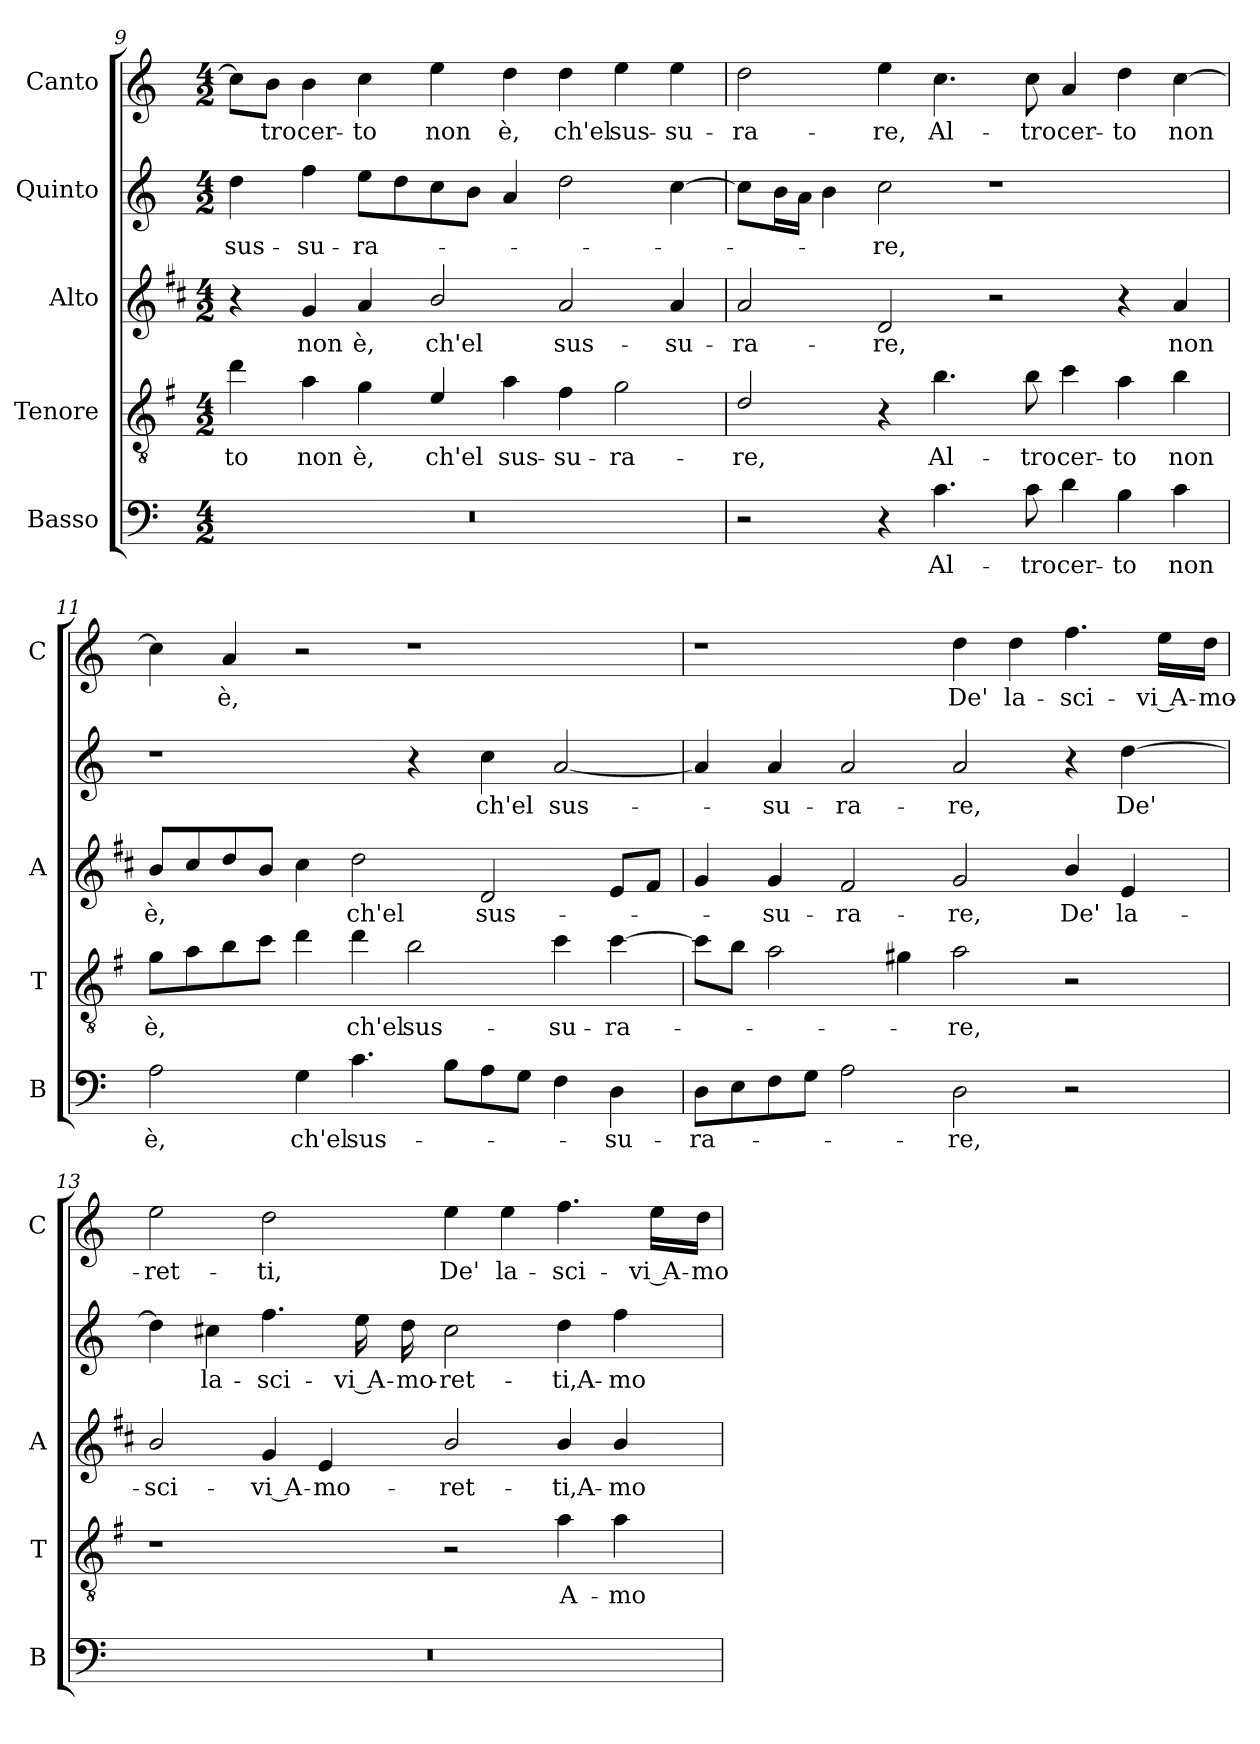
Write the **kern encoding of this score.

**kern	**text	**kern	**text	**kern	**text	**kern	**text	**kern	**text
*part5	*part5	*part4	*part4	*part3	*part3	*part2	*part2	*part1	*part1
*staff5	*staff5	*staff4	*staff4	*staff3	*staff3	*staff2	*staff2	*staff1	*staff1
*I"Basso	*	*I"Tenore	*	*I"Alto	*	*I"Quinto	*	*I"Canto	*
*I'B	*	*I'T	*	*I'A	*	*	*	*I'C	*
!!LO:LB:g=z
*clefF4	*	*clefGv2	*	*clefG2	*	*clefG2	*	*clefG2	*
*	*	*ITrd4c7	*	*ITrd1c2	*	*	*	*	*
*k[]	*	*k[]	*	*k[]	*	*k[]	*	*k[]	*
*C:	*	*C:	*	*C:	*	*C:	*	*C:	*
*M4/2	*	*M4/2	*	*M4/2	*	*M4/2	*	*M4/2	*
=9	=9	=9	=9	=9	=9	=9	=9	=9	=9
!	!	!	!LO:LY:b	!	!	!	!LO:LY:b	!	!
0r	.	4g\	-to	4r	.	4dd\	sus-	8cc\L]	.
!	!	!	!	!	!	!	!	!	!LO:LY:b
.	.	.	.	.	.	.	.	8b\J	-tro
!	!	!	!LO:LY:b	!	!LO:LY:b	!	!LO:LY:b	!	!LO:LY:b
.	.	4d\	non	4f/	non	4ff\	-su-	4b\	cer-
!	!	!	!LO:LY:b	!	!LO:LY:b	!	!LO:LY:b	!	!LO:LY:b
.	.	4c\	è,	4g/	è,	8ee\L	-ra-	4cc\	-to
.	.	.	.	.	.	8dd\	.	.	.
!	!	!	!LO:LY:b	!	!LO:LY:b	!	!	!	!LO:LY:b
.	.	4A/	ch'el	2a/	ch'el	8cc\	.	4ee\	non
.	.	.	.	.	.	8b\J	.	.	.
!	!	!	!LO:LY:b	!	!	!	!	!	!LO:LY:b
.	.	4d\	sus-	.	.	4a/	.	4dd\	è,
!	!	!	!LO:LY:b	!	!LO:LY:b	!	!	!	!LO:LY:b
.	.	4B\	-su-	2g/	sus-	2dd\	.	4dd\	ch'el
!	!	!	!LO:LY:b	!	!	!	!	!	!LO:LY:b
.	.	2c\	-ra-	.	.	.	.	4ee\	sus-
!	!	!	!	!	!LO:LY:b	!	!	!	!LO:LY:b
.	.	.	.	4g/	-su-	[4cc\	.	4ee\	-su-
=10	=10	=10	=10	=10	=10	=10	=10	=10	=10
!	!	!	!LO:LY:b	!	!LO:LY:b	!	!	!	!LO:LY:b
2r	.	2G/	-re,	2g/	-ra-	8cc\L]	.	2dd\	-ra-
.	.	.	.	.	.	16b\L	.	.	.
.	.	.	.	.	.	16a\JJ	.	.	.
.	.	.	.	.	.	4b\	.	.	.
!	!	!	!	!	!LO:LY:b	!	!LO:LY:b	!	!LO:LY:b
4r	.	4r	.	2c/	-re,	2cc\	-re,	4ee\	-re,
!	!LO:LY:b	!	!LO:LY:b	!	!	!	!	!	!LO:LY:b
4.c\	Al-	4.e\	Al-	.	.	.	.	4.cc\	Al-
.	.	.	.	2r	.	1r	.	.	.
!	!LO:LY:b	!	!LO:LY:b	!	!	!	!	!	!LO:LY:b
8c\	-tro	8e\	-tro	.	.	.	.	8cc\	-tro
!	!LO:LY:b	!	!LO:LY:b	!	!	!	!	!	!LO:LY:b
4d\	cer-	4f\	cer-	.	.	.	.	4a/	cer-
!	!LO:LY:b	!	!LO:LY:b	!	!	!	!	!	!LO:LY:b
4B\	-to	4d\	-to	4r	.	.	.	4dd\	-to
!	!LO:LY:b	!	!LO:LY:b	!	!LO:LY:b	!	!	!	!LO:LY:b
4c\	non	4e\	non	4g/	non	.	.	[4cc\	non
=11	=11	=11	=11	=11	=11	=11	=11	=11	=11
!	!LO:LY:b	!	!LO:LY:b	!	!LO:LY:b	!	!	!	!
2A\	è,	8c\L	è,	8a/L	è,	1r	.	4cc\]	.
.	.	8d\	.	8b/	.	.	.	.	.
!	!	!	!	!	!	!	!	!	!LO:LY:b
.	.	8e\	.	8cc/	.	.	.	4a/	è,
.	.	8f\J	.	8a/J	.	.	.	.	.
!	!LO:LY:b	!	!	!	!	!	!	!	!
4G\	ch'el	4g\	.	4b\	.	.	.	2r	.
!	!LO:LY:b	!	!LO:LY:b	!	!LO:LY:b	!	!	!	!
4.c\	sus-	4g\	ch'el	2cc\	ch'el	.	.	.	.
!	!	!	!LO:LY:b	!	!	!	!	!	!
.	.	2e\	sus-	.	.	4r	.	1r	.
8B\L	.	.	.	.	.	.	.	.	.
!	!	!	!	!	!LO:LY:b	!	!LO:LY:b	!	!
8A\	.	.	.	2c/	sus-	4cc\	ch'el	.	.
8G\J	.	.	.	.	.	.	.	.	.
!	!	!	!LO:LY:b	!	!	!	!LO:LY:b	!	!
4F\	.	4f\	-su-	.	.	[2a/	sus-	.	.
!	!LO:LY:b	!	!LO:LY:b	!	!	!	!	!	!
4D\	-su-	[4f\	-ra-	8d/L	.	.	.	.	.
.	.	.	.	8e/J	.	.	.	.	.
!!LO:LB:g=z
=12	=12	=12	=12	=12	=12	=12	=12	=12	=12
!	!LO:LY:b	!	!	!	!	!	!	!	!
8D\L	-ra-	8f\L]	.	4f/	.	4a/]	.	1r	.
8E\	.	8e\J	.	.	.	.	.	.	.
!	!	!	!	!	!LO:LY:b	!	!LO:LY:b	!	!
8F\	.	2d\	.	4f/	-su-	4a/	-su-	.	.
8G\J	.	.	.	.	.	.	.	.	.
!	!	!	!	!	!LO:LY:b	!	!LO:LY:b	!	!
2A\	.	.	.	2e/	-ra-	2a/	-ra-	.	.
.	.	4c#X\	.	.	.	.	.	.	.
!	!LO:LY:b	!	!LO:LY:b	!	!LO:LY:b	!	!LO:LY:b	!	!LO:LY:b
2D\	-re,	2d\	-re,	2f/	-re,	2a/	-re,	4dd\	De'
!	!	!	!	!	!	!	!	!	!LO:LY:b
.	.	.	.	.	.	.	.	4dd\	la-
!	!	!	!	!	!LO:LY:b	!	!	!	!LO:LY:b
2r	.	2r	.	4a/	De'	4r	.	4.ff\	-sci-
!	!	!	!	!	!LO:LY:b	!	!LO:LY:b	!	!
.	.	.	.	4d/	la-	[4dd\	De'	.	.
!	!	!	!	!	!	!	!	!	!LO:LY:b
.	.	.	.	.	.	.	.	16ee\LL	-vi A-
!	!	!	!	!	!	!	!	!	!LO:LY:b
.	.	.	.	.	.	.	.	16dd\JJ	-mo-
=13	=13	=13	=13	=13	=13	=13	=13	=13	=13
!	!	!	!	!	!LO:LY:b	!	!	!	!LO:LY:b
0r	.	1r	.	2a/	-sci-	4dd\]	.	2ee\	-ret-
!	!	!	!	!	!	!	!LO:LY:b	!	!
.	.	.	.	.	.	4cc#X\	la-	.	.
!	!	!	!	!	!LO:LY:b	!	!LO:LY:b	!	!LO:LY:b
.	.	.	.	4f/	-vi A-	4.ff\	-sci-	2dd\	-ti,
!	!	!	!	!	!LO:LY:b	!	!	!	!
.	.	.	.	4d/	-mo-	.	.	.	.
!	!	!	!	!	!	!	!LO:LY:b	!	!
.	.	.	.	.	.	16ee\	-vi A-	.	.
!	!	!	!	!	!	!	!LO:LY:b	!	!
.	.	.	.	.	.	16dd\	-mo-	.	.
!	!	!	!	!	!LO:LY:b	!	!LO:LY:b	!	!LO:LY:b
.	.	2r	.	2a/	-ret-	2cc#\	-ret-	4ee\	De'
!	!	!	!	!	!	!	!	!	!LO:LY:b
.	.	.	.	.	.	.	.	4ee\	la-
!	!	!	!LO:LY:b	!	!LO:LY:b	!	!LO:LY:b	!	!LO:LY:b
.	.	4d\	A-	4a/	-ti,A-	4dd\	-ti,A-	4.ff\	-sci-
!	!	!	!LO:LY:b	!	!LO:LY:b	!	!LO:LY:b	!	!
.	.	4d\	-mo-	4a/	-mo-	4ff\	-mo-	.	.
!	!	!	!	!	!	!	!	!	!LO:LY:b
.	.	.	.	.	.	.	.	16ee\LL	-vi A-
!	!	!	!	!	!	!	!	!	!LO:LY:b
.	.	.	.	.	.	.	.	16dd\JJ	-mo-
=	=	=	=	=	=	=	=	=	=
*-	*-	*-	*-	*-	*-	*-	*-	*-	*-
